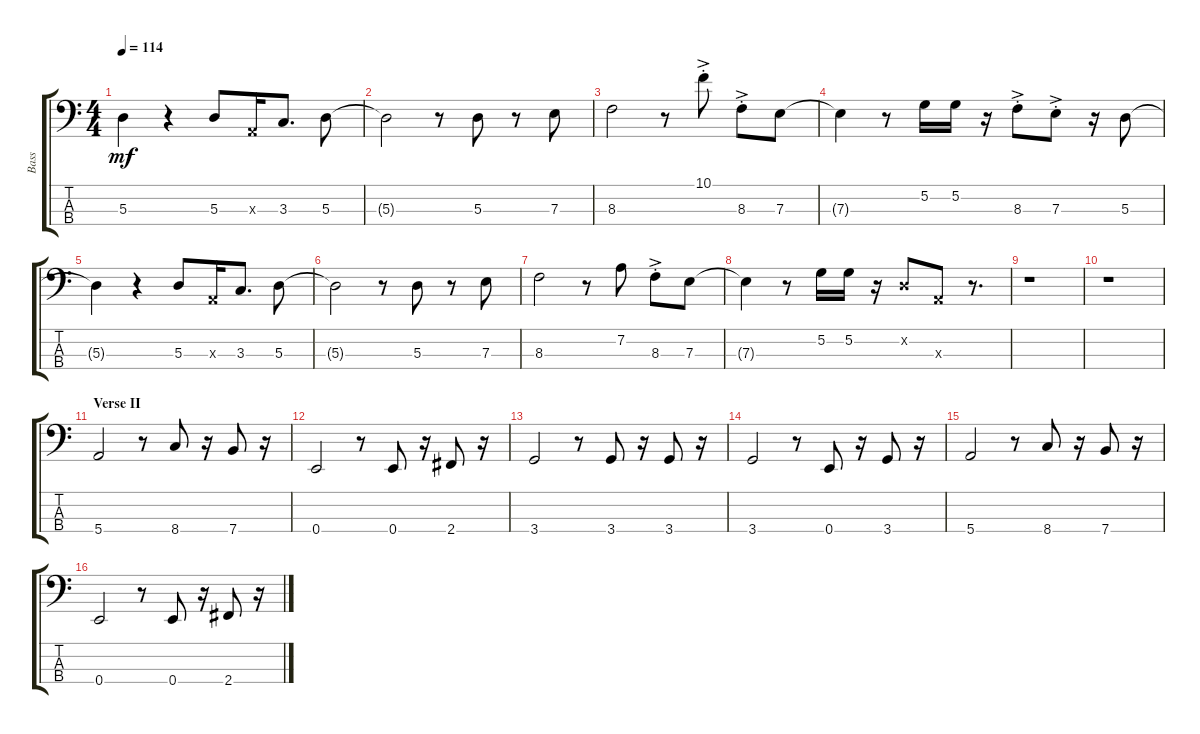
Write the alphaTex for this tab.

\track ("Bass" "Bass") {instrument electricbassfinger}
\staff {score tabs}
\tuning (G2 D2 A1 E1) {hide}
\ts (4 4)
\tempo 114
\clef f4
\ks c
5.3{t}.4{dy mf} r.4 5.3.8 0.3{x}.16 3.3.8{d} 5.3.8 |
5.3{t}.2 r.8 5.3.8 r.8 7.3.8 |
8.3.2 r.8 10.1{ac st}.8 8.3{ac st}.8 7.3.8 |
7.3{t}.4 r.8 5.2.16 5.2.16 r.16 8.3{ac st}.8 7.3{ac st}.8 r.16 5.3.8 |
5.3{t}.4 r.4 5.3.8 0.3{x}.16 3.3.8{d} 5.3.8 |
5.3{t}.2 r.8 5.3.8 r.8 7.3.8 |
8.3.2 r.8 7.2.8 8.3{ac st}.8 7.3.8 |
7.3{t}.4 r.8 5.2.16 5.2.16 r.16 0.2{x}.8 0.3{x}.8 r.8{d} |
r.1 |
r.1 |
\section ("" "Verse II")
5.4.2 r.8 8.4.8 r.16 7.4.8 r.16 |
0.4.2 r.8 0.4.8 r.16 2.4.8 r.16 |
3.4.2 r.8 3.4.8 r.16 3.4.8 r.16 |
3.4.2 r.8 0.4.8 r.16 3.4.8 r.16 |
5.4.2 r.8 8.4.8 r.16 7.4.8 r.16 |
0.4.2 r.8 0.4.8 r.16 2.4.8 r.16
